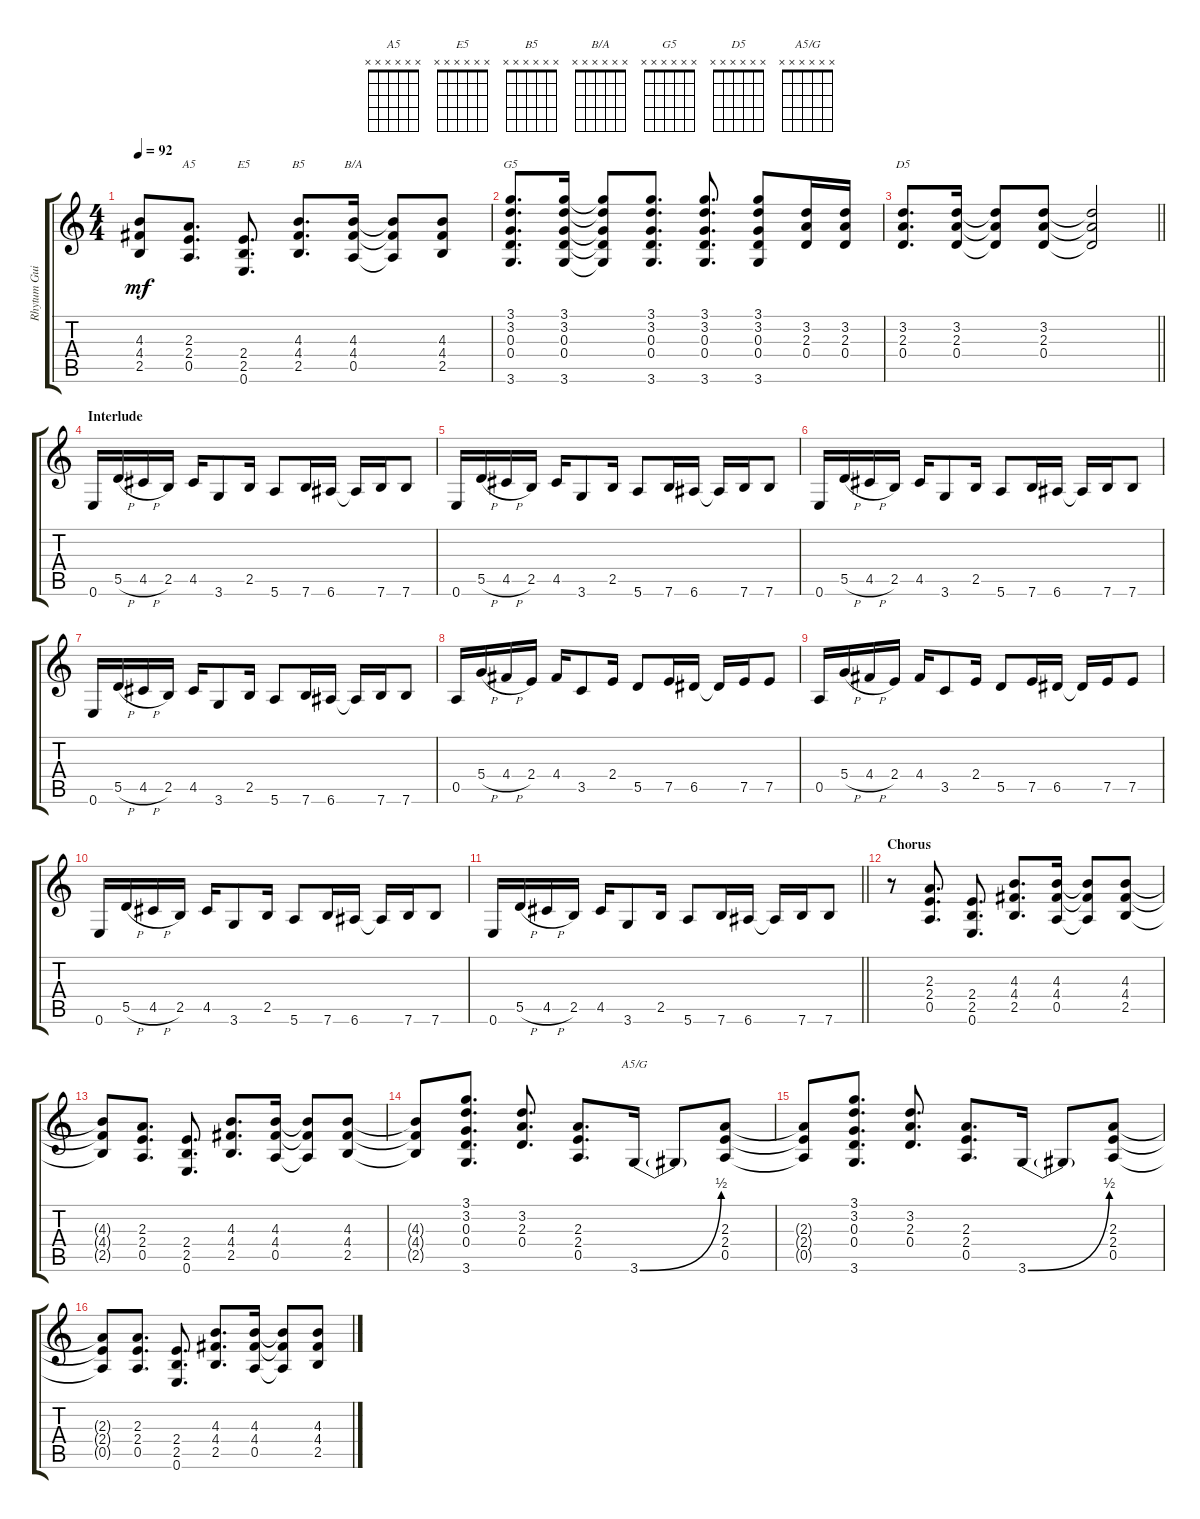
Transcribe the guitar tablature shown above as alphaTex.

\track ("Rhytum Guitar" "Rhytum Gui") {instrument overdrivenguitar}
\staff {score tabs}
\tuning (E4 B3 G3 D3 A2 E2) {hide}
\chord ("A5" x x x x x x)
\chord ("E5" x x x x x x)
\chord ("B5" x x x x x x)
\chord ("B/A" x x x x x x)
\chord ("G5" x x x x x x)
\chord ("D5" x x x x x x)
\chord ("A5/G" x x x x x x)
\ts (4 4)
\tempo 92
\clef g2
\ks c
(4.3{t} 4.4{t} 2.5{t}).8{dy mf} (2.3 2.4 0.5).8{d ch "A5"} (2.4 2.5 0.6).8{d ch "E5"} (4.3 4.4 2.5).8{d ch "B5"} (4.3 4.4 0.5).16{ch "B/A"} (4.3{t} 4.4{t} 0.5{t}).8 (4.3 4.4 2.5).8 |
(3.1 3.2 0.3 0.4 3.6).8{d ch "G5"} (3.1 3.2 0.3 0.4 3.6).16 (3.1{t} 3.2{t} 0.3{t} 0.4{t} 3.6{t}).8 (3.1 3.2 0.3 0.4 3.6).8{d} (3.1 3.2 0.3 0.4 3.6).8{d} (3.1 3.2 0.3 0.4 3.6).8 (3.2 2.3 0.4).16 (3.2 2.3 0.4).16 |
\barLineRight lightlight
(3.2 2.3 0.4).8{d ch "D5"} (3.2 2.3 0.4).16 (3.2{t} 2.3{t} 0.4{t}).8 (3.2 2.3 0.4).8 (3.2{t} 2.3{t} 0.4{t}).2 |
\section ("" "Interlude")
0.6.16 5.5{h}.16 4.5{h}.16 2.5.16 4.5.16 3.6.8 2.5.16 5.6.8 7.6.16 6.6.16 6.6{t}.16 7.6.16 7.6.8 |
0.6.16 5.5{h}.16 4.5{h}.16 2.5.16 4.5.16 3.6.8 2.5.16 5.6.8 7.6.16 6.6.16 6.6{t}.16 7.6.16 7.6.8 |
0.6.16 5.5{h}.16 4.5{h}.16 2.5.16 4.5.16 3.6.8 2.5.16 5.6.8 7.6.16 6.6.16 6.6{t}.16 7.6.16 7.6.8 |
0.6.16 5.5{h}.16 4.5{h}.16 2.5.16 4.5.16 3.6.8 2.5.16 5.6.8 7.6.16 6.6.16 6.6{t}.16 7.6.16 7.6.8 |
0.5.16 5.4{h}.16 4.4{h}.16 2.4.16 4.4.16 3.5.8 2.4.16 5.5.8 7.5.16 6.5.16 6.5{t}.16 7.5.16 7.5.8 |
0.5.16 5.4{h}.16 4.4{h}.16 2.4.16 4.4.16 3.5.8 2.4.16 5.5.8 7.5.16 6.5.16 6.5{t}.16 7.5.16 7.5.8 |
0.6.16 5.5{h}.16 4.5{h}.16 2.5.16 4.5.16 3.6.8 2.5.16 5.6.8 7.6.16 6.6.16 6.6{t}.16 7.6.16 7.6.8 |
\barLineRight lightlight
0.6.16 5.5{h}.16 4.5{h}.16 2.5.16 4.5.16 3.6.8 2.5.16 5.6.8 7.6.16 6.6.16 6.6{t}.16 7.6.16 7.6.8 |
\section ("" "Chorus")
r.8 (2.3 2.4 0.5).8{d} (2.4 2.5 0.6).8{d} (4.3 4.4 2.5).8{d} (4.3 4.4 0.5).16 (4.3{t} 4.4{t} 0.5{t}).8 (4.3 4.4 2.5).8 |
(4.3{t} 4.4{t} 2.5{t}).8 (2.3 2.4 0.5).8{d} (2.4 2.5 0.6).8{d} (4.3 4.4 2.5).8{d} (4.3 4.4 0.5).16 (4.3{t} 4.4{t} 0.5{t}).8 (4.3 4.4 2.5).8 |
(4.3{t} 4.4{t} 2.5{t}).8 (3.1 3.2 0.3 0.4 3.6).8{d} (3.2 2.3 0.4).8{d} (2.3 2.4 0.5).8{d} 3.6{be (bend 0 0 60 2)}.16{ch "A5/G"} 3.6{t}.8 (2.3 2.4 0.5).8 |
(2.3{t} 2.4{t} 0.5{t}).8 (3.1 3.2 0.3 0.4 3.6).8{d} (3.2 2.3 0.4).8{d} (2.3 2.4 0.5).8{d} 3.6{be (bend 0 0 60 2)}.16 3.6{t}.8 (2.3 2.4 0.5).8 |
(2.3{t} 2.4{t} 0.5{t}).8 (2.3 2.4 0.5).8{d} (2.4 2.5 0.6).8{d} (4.3 4.4 2.5).8{d} (4.3 4.4 0.5).16 (4.3{t} 4.4{t} 0.5{t}).8 (4.3 4.4 2.5).8
